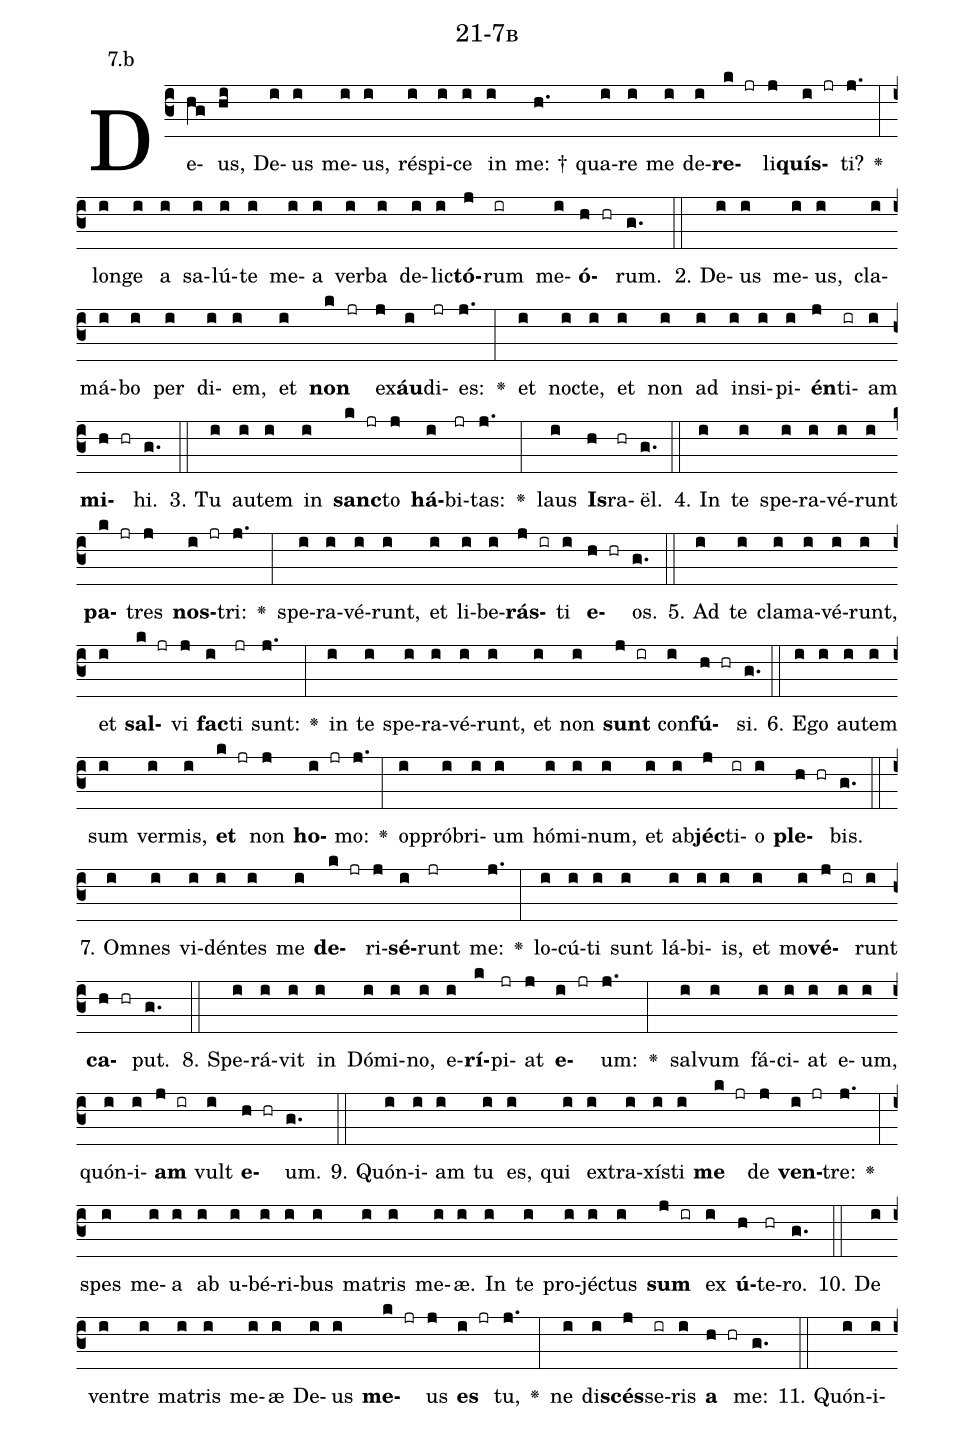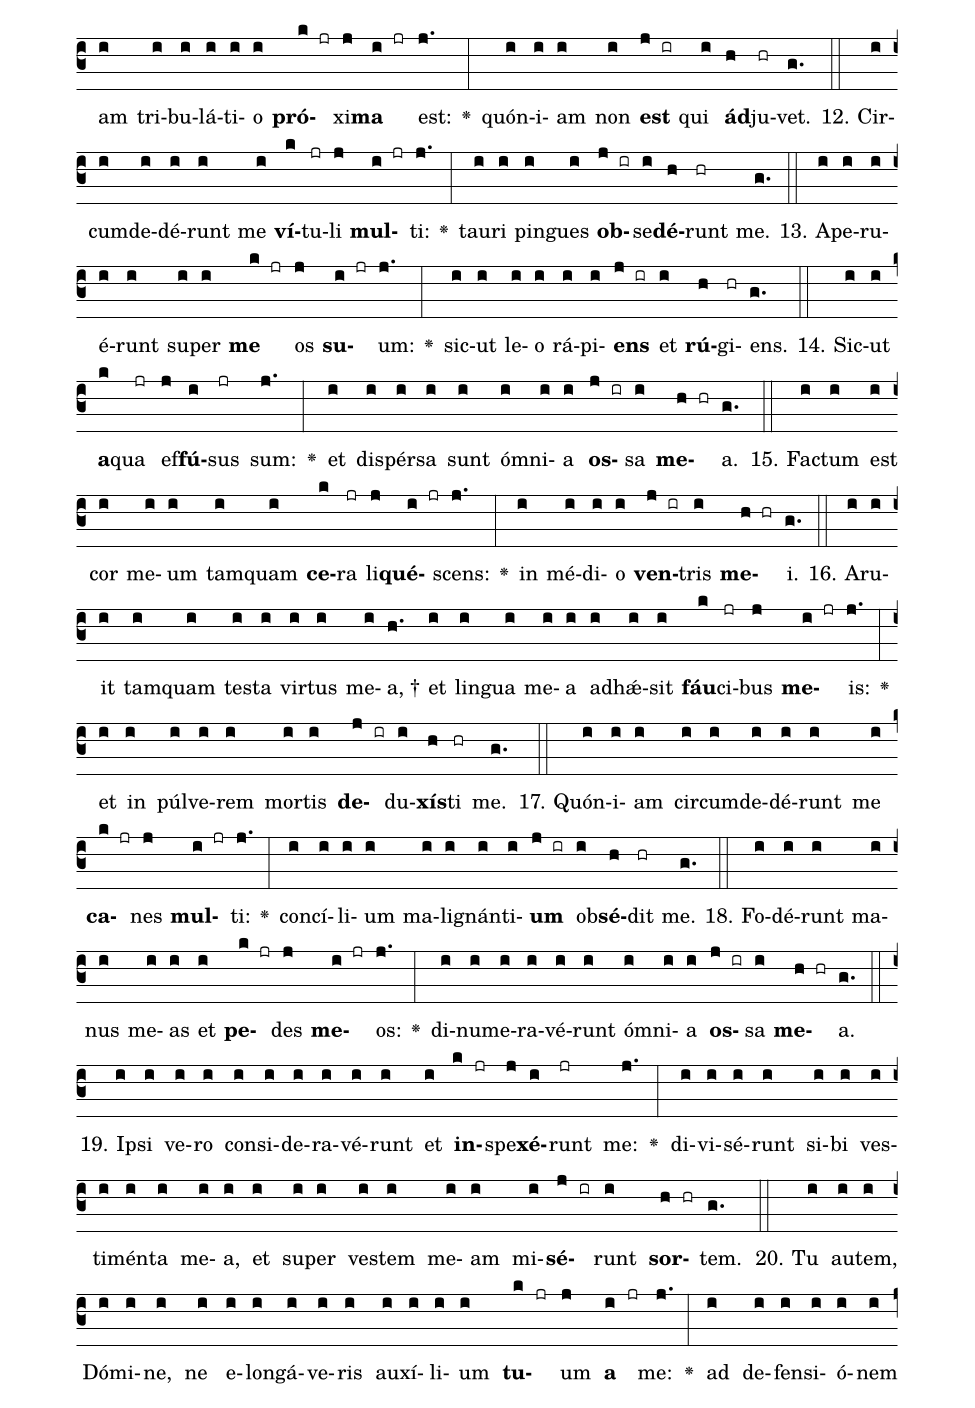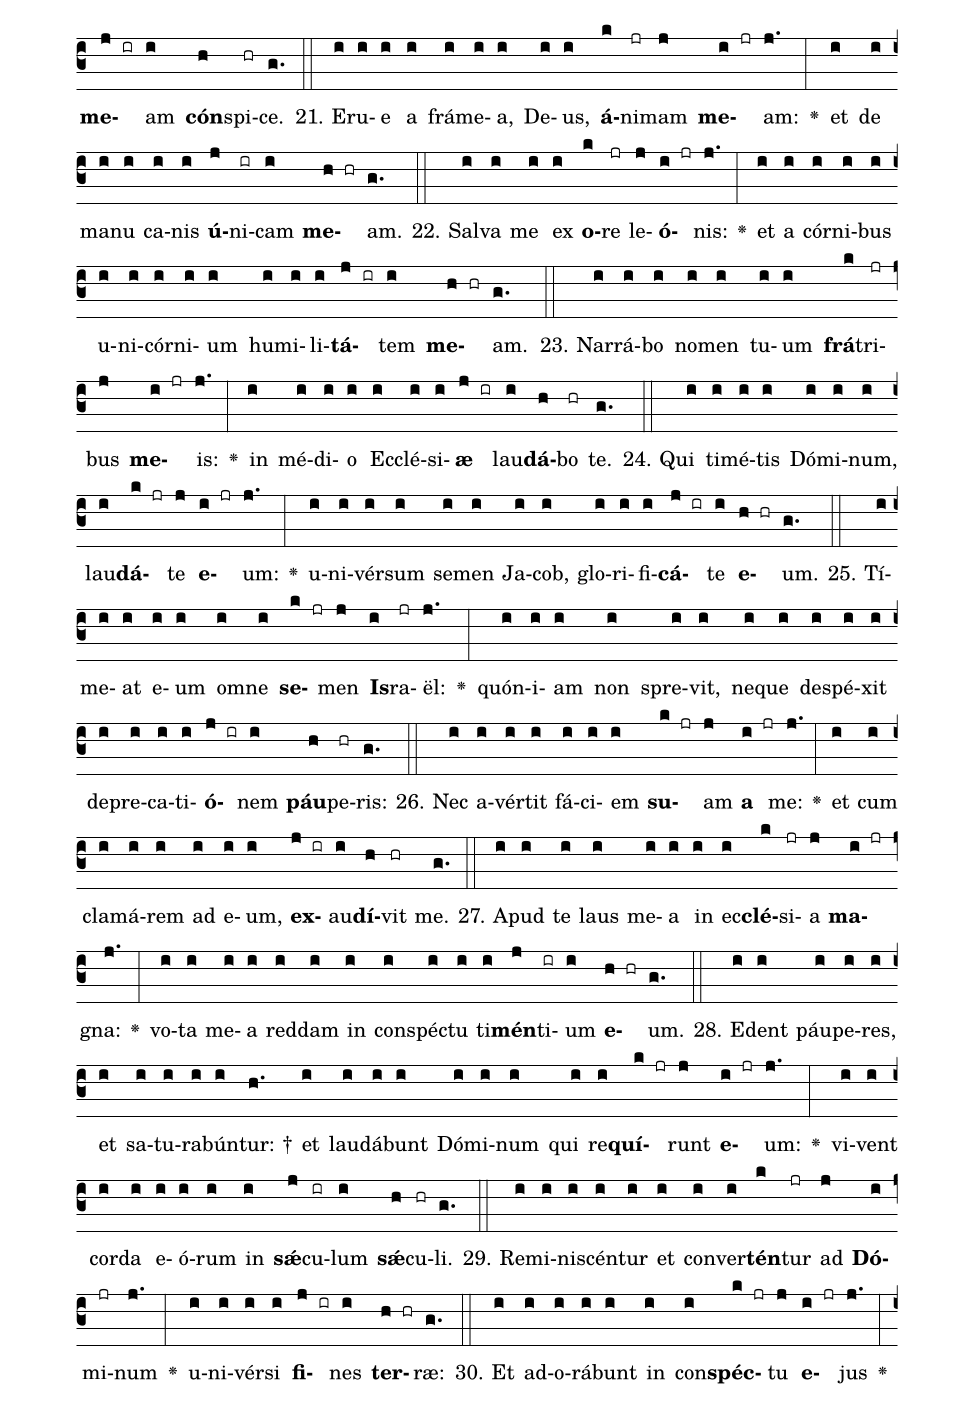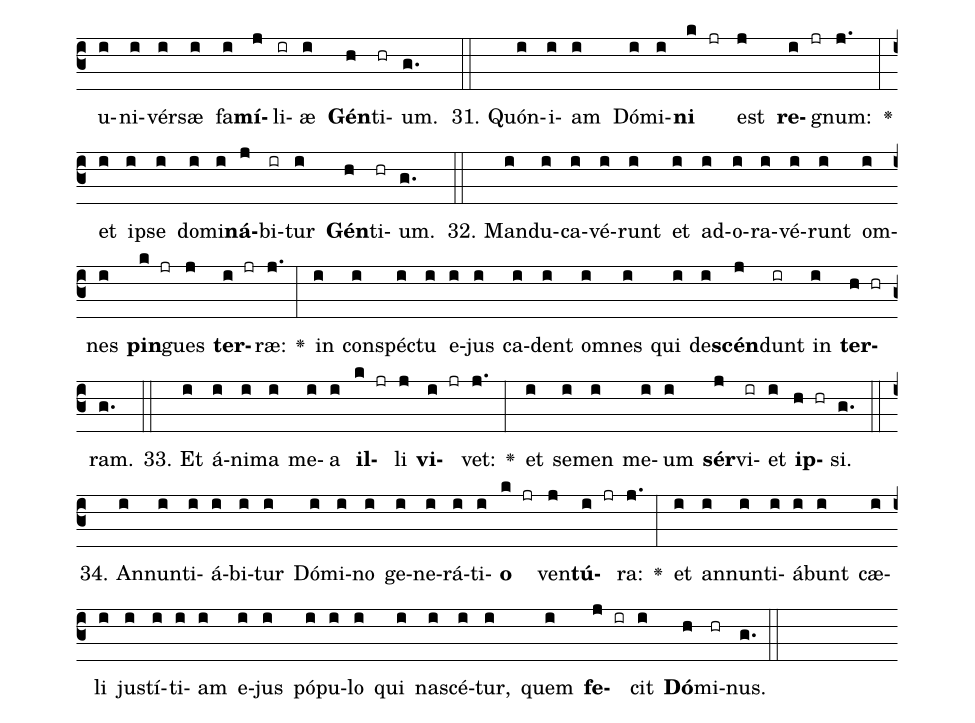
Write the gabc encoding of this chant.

name: 21-7b;
annotation: 7.b;
%%
(c3)De(hg)us,(hi) De(i)us(i) me(i)us,(i) ré(i)spi(i)ce(i) in(i) me: †(h.) qua(i)re(i) me(i) de(i)<b>re</b>(k jr)li(j)<b>quís</b>(i jr)ti?(j.) <v>\greheightstar</v>(:) lon(i)ge(i) a(i) sa(i)lú(i)te(i) me(i)a(i) ver(i)ba(i) de(i)lic(i)<b>tó</b>(j)rum(ir) me(i)<b>ó</b>(h hr)rum.(g.) (::)
2. De(i)us(i) me(i)us,(i) cla(i)má(i)bo(i) per(i) di(i)em,(i) et(i) <b>non</b>(k jr) ex(j)<b>áu</b>(i)di(jr)es:(j.) <v>\greheightstar</v>(:) et(i) noc(i)te,(i) et(i) non(i) ad(i) in(i)si(i)pi(i)<b>én</b>(j)ti(ir)am(i) <b>mi</b>(h hr)hi.(g.) (::)
3. Tu(i) au(i)tem(i) in(i) <b>sanc</b>(k jr)to(j) <b>há</b>(i)bi(jr)tas:(j.) <v>\greheightstar</v>(:) laus(i) <b>Is</b>(h)ra(hr)ël.(g.) (::)
4. In(i) te(i) spe(i)ra(i)vé(i)runt(i) <b>pa</b>(k jr)tres(j) <b>nos</b>(i jr)tri:(j.) <v>\greheightstar</v>(:) spe(i)ra(i)vé(i)runt,(i) et(i) li(i)be(i)<b>rás</b>(j ir)ti(i) <b>e</b>(h hr)os.(g.) (::)
5. Ad(i) te(i) cla(i)ma(i)vé(i)runt,(i) et(i) <b>sal</b>(k jr)vi(j) <b>fac</b>(i)ti(jr) sunt:(j.) <v>\greheightstar</v>(:) in(i) te(i) spe(i)ra(i)vé(i)runt,(i) et(i) non(i) <b>sunt</b>(j ir) con(i)<b>fú</b>(h hr)si.(g.) (::)
6. E(i)go(i) au(i)tem(i) sum(i) ver(i)mis,(i) <b>et</b>(k jr) non(j) <b>ho</b>(i jr)mo:(j.) <v>\greheightstar</v>(:) op(i)pró(i)bri(i)um(i) hó(i)mi(i)num,(i) et(i) ab(i)<b>jéc</b>(j)ti(ir)o(i) <b>ple</b>(h hr)bis.(g.) (::)
7. Om(i)nes(i) vi(i)dén(i)tes(i) me(i) <b>de</b>(k jr)ri(j)<b>sé</b>(i)runt(jr) me:(j.) <v>\greheightstar</v>(:) lo(i)cú(i)ti(i) sunt(i) lá(i)bi(i)is,(i) et(i) mo(i)<b>vé</b>(j ir)runt(i) <b>ca</b>(h hr)put.(g.) (::)
8. Spe(i)rá(i)vit(i) in(i) Dó(i)mi(i)no,(i) e(i)<b>rí</b>(k)pi(jr)at(j) <b>e</b>(i jr)um:(j.) <v>\greheightstar</v>(:) sal(i)vum(i) fá(i)ci(i)at(i) e(i)um,(i) quón(i)i(i)<b>am</b>(j ir) vult(i) <b>e</b>(h hr)um.(g.) (::)
9. Quón(i)i(i)am(i) tu(i) es,(i) qui(i) ex(i)tra(i)xís(i)ti(i) <b>me</b>(k jr) de(j) <b>ven</b>(i jr)tre:(j.) <v>\greheightstar</v>(:) spes(i) me(i)a(i) ab(i) u(i)bé(i)ri(i)bus(i) ma(i)tris(i) me(i)æ.(i) In(i) te(i) pro(i)jéc(i)tus(i) <b>sum</b>(j ir) ex(i) <b>ú</b>(h)te(hr)ro.(g.) (::)
10. De(i) ven(i)tre(i) ma(i)tris(i) me(i)æ(i) De(i)us(i) <b>me</b>(k jr)us(j) <b>es</b>(i jr) tu,(j.) <v>\greheightstar</v>(:) ne(i) di(i)<b>scés</b>(j)se(ir)ris(i) <b>a</b>(h hr) me:(g.) (::)
11. Quón(i)i(i)am(i) tri(i)bu(i)lá(i)ti(i)o(i) <b>pró</b>(k jr)xi(j)<b>ma</b>(i jr) est:(j.) <v>\greheightstar</v>(:) quón(i)i(i)am(i) non(i) <b>est</b>(j ir) qui(i) <b>ád</b>(h)ju(hr)vet.(g.) (::)
12. Cir(i)cum(i)de(i)dé(i)runt(i) me(i) <b>ví</b>(k)tu(jr)li(j) <b>mul</b>(i jr)ti:(j.) <v>\greheightstar</v>(:) tau(i)ri(i) pin(i)gues(i) <b>ob</b>(j ir)se(i)<b>dé</b>(h)runt(hr) me.(g.) (::)
13. A(i)pe(i)ru(i)é(i)runt(i) su(i)per(i) <b>me</b>(k jr) os(j) <b>su</b>(i jr)um:(j.) <v>\greheightstar</v>(:) sic(i)ut(i) le(i)o(i) rá(i)pi(i)<b>ens</b>(j ir) et(i) <b>rú</b>(h)gi(hr)ens.(g.) (::)
14. Sic(i)ut(i) <b>a</b>(k)qua(jr) ef(j)<b>fú</b>(i)sus(jr) sum:(j.) <v>\greheightstar</v>(:) et(i) di(i)spér(i)sa(i) sunt(i) óm(i)ni(i)a(i) <b>os</b>(j ir)sa(i) <b>me</b>(h hr)a.(g.) (::)
15. Fac(i)tum(i) est(i) cor(i) me(i)um(i) tam(i)quam(i) <b>ce</b>(k)ra(jr) li(j)<b>qué</b>(i jr)scens:(j.) <v>\greheightstar</v>(:) in(i) mé(i)di(i)o(i) <b>ven</b>(j ir)tris(i) <b>me</b>(h hr)i.(g.) (::)
16. A(i)ru(i)it(i) tam(i)quam(i) tes(i)ta(i) vir(i)tus(i) me(i)a, †(h.) et(i) lin(i)gua(i) me(i)a(i) ad(i)hǽ(i)sit(i) <b>fáu</b>(k)ci(jr)bus(j) <b>me</b>(i jr)is:(j.) <v>\greheightstar</v>(:) et(i) in(i) púl(i)ve(i)rem(i) mor(i)tis(i) <b>de</b>(j ir)du(i)<b>xís</b>(h)ti(hr) me.(g.) (::)
17. Quón(i)i(i)am(i) cir(i)cum(i)de(i)dé(i)runt(i) me(i) <b>ca</b>(k jr)nes(j) <b>mul</b>(i jr)ti:(j.) <v>\greheightstar</v>(:) con(i)cí(i)li(i)um(i) ma(i)li(i)gnán(i)ti(i)<b>um</b>(j ir) ob(i)<b>sé</b>(h)dit(hr) me.(g.) (::)
18. Fo(i)dé(i)runt(i) ma(i)nus(i) me(i)as(i) et(i) <b>pe</b>(k jr)des(j) <b>me</b>(i jr)os:(j.) <v>\greheightstar</v>(:) di(i)nu(i)me(i)ra(i)vé(i)runt(i) óm(i)ni(i)a(i) <b>os</b>(j ir)sa(i) <b>me</b>(h hr)a.(g.) (::)
19. Ip(i)si(i) ve(i)ro(i) con(i)si(i)de(i)ra(i)vé(i)runt(i) et(i) <b>in</b>(k jr)spe(j)<b>xé</b>(i)runt(jr) me:(j.) <v>\greheightstar</v>(:) di(i)vi(i)sé(i)runt(i) si(i)bi(i) ves(i)ti(i)mén(i)ta(i) me(i)a,(i) et(i) su(i)per(i) ves(i)tem(i) me(i)am(i) mi(i)<b>sé</b>(j ir)runt(i) <b>sor</b>(h hr)tem.(g.) (::)
20. Tu(i) au(i)tem,(i) Dó(i)mi(i)ne,(i) ne(i) e(i)lon(i)gá(i)ve(i)ris(i) au(i)xí(i)li(i)um(i) <b>tu</b>(k jr)um(j) <b>a</b>(i jr) me:(j.) <v>\greheightstar</v>(:) ad(i) de(i)fen(i)si(i)ó(i)nem(i) <b>me</b>(j ir)am(i) <b>cón</b>(h)spi(hr)ce.(g.) (::)
21. E(i)ru(i)e(i) a(i) frá(i)me(i)a,(i) De(i)us,(i) <b>á</b>(k)ni(jr)mam(j) <b>me</b>(i jr)am:(j.) <v>\greheightstar</v>(:) et(i) de(i) ma(i)nu(i) ca(i)nis(i) <b>ú</b>(j)ni(ir)cam(i) <b>me</b>(h hr)am.(g.) (::)
22. Sal(i)va(i) me(i) ex(i) <b>o</b>(k)re(jr) le(j)<b>ó</b>(i jr)nis:(j.) <v>\greheightstar</v>(:) et(i) a(i) cór(i)ni(i)bus(i) u(i)ni(i)cór(i)ni(i)um(i) hu(i)mi(i)li(i)<b>tá</b>(j ir)tem(i) <b>me</b>(h hr)am.(g.) (::)
23. Nar(i)rá(i)bo(i) no(i)men(i) tu(i)um(i) <b>frá</b>(k)tri(jr)bus(j) <b>me</b>(i jr)is:(j.) <v>\greheightstar</v>(:) in(i) mé(i)di(i)o(i) Ec(i)clé(i)si(i)<b>æ</b>(j ir) lau(i)<b>dá</b>(h)bo(hr) te.(g.) (::)
24. Qui(i) ti(i)mé(i)tis(i) Dó(i)mi(i)num,(i) lau(i)<b>dá</b>(k jr)te(j) <b>e</b>(i jr)um:(j.) <v>\greheightstar</v>(:) u(i)ni(i)vér(i)sum(i) se(i)men(i) Ja(i)cob,(i) glo(i)ri(i)fi(i)<b>cá</b>(j ir)te(i) <b>e</b>(h hr)um.(g.) (::)
25. Tí(i)me(i)at(i) e(i)um(i) om(i)ne(i) <b>se</b>(k jr)men(j) <b>Is</b>(i)ra(jr)ël:(j.) <v>\greheightstar</v>(:) quón(i)i(i)am(i) non(i) spre(i)vit,(i) ne(i)que(i) de(i)spé(i)xit(i) de(i)pre(i)ca(i)ti(i)<b>ó</b>(j ir)nem(i) <b>páu</b>(h)pe(hr)ris:(g.) (::)
26. Nec(i) a(i)vér(i)tit(i) fá(i)ci(i)em(i) <b>su</b>(k jr)am(j) <b>a</b>(i jr) me:(j.) <v>\greheightstar</v>(:) et(i) cum(i) cla(i)má(i)rem(i) ad(i) e(i)um,(i) <b>ex</b>(j ir)au(i)<b>dí</b>(h)vit(hr) me.(g.) (::)
27. A(i)pud(i) te(i) laus(i) me(i)a(i) in(i) ec(i)<b>clé</b>(k)si(jr)a(j) <b>ma</b>(i jr)gna:(j.) <v>\greheightstar</v>(:) vo(i)ta(i) me(i)a(i) red(i)dam(i) in(i) con(i)spéc(i)tu(i) ti(i)<b>mén</b>(j)ti(ir)um(i) <b>e</b>(h hr)um.(g.) (::)
28. E(i)dent(i) páu(i)pe(i)res,(i) et(i) sa(i)tu(i)ra(i)bún(i)tur: †(h.) et(i) lau(i)dá(i)bunt(i) Dó(i)mi(i)num(i) qui(i) re(i)<b>quí</b>(k jr)runt(j) <b>e</b>(i jr)um:(j.) <v>\greheightstar</v>(:) vi(i)vent(i) cor(i)da(i) e(i)ó(i)rum(i) in(i) <b>sǽ</b>(j)cu(ir)lum(i) <b>sǽ</b>(h)cu(hr)li.(g.) (::)
29. Re(i)mi(i)ni(i)scén(i)tur(i) et(i) con(i)ver(i)<b>tén</b>(k)tur(jr) ad(j) <b>Dó</b>(i)mi(jr)num(j.) <v>\greheightstar</v>(:) u(i)ni(i)vér(i)si(i) <b>fi</b>(j ir)nes(i) <b>ter</b>(h hr)ræ:(g.) (::)
30. Et(i) ad(i)o(i)rá(i)bunt(i) in(i) con(i)<b>spéc</b>(k jr)tu(j) <b>e</b>(i jr)jus(j.) <v>\greheightstar</v>(:) u(i)ni(i)vér(i)sæ(i) fa(i)<b>mí</b>(j)li(ir)æ(i) <b>Gén</b>(h)ti(hr)um.(g.) (::)
31. Quón(i)i(i)am(i) Dó(i)mi(i)<b>ni</b>(k jr) est(j) <b>re</b>(i jr)gnum:(j.) <v>\greheightstar</v>(:) et(i) ip(i)se(i) do(i)mi(i)<b>ná</b>(j)bi(ir)tur(i) <b>Gén</b>(h)ti(hr)um.(g.) (::)
32. Man(i)du(i)ca(i)vé(i)runt(i) et(i) ad(i)o(i)ra(i)vé(i)runt(i) om(i)nes(i) <b>pin</b>(k jr)gues(j) <b>ter</b>(i jr)ræ:(j.) <v>\greheightstar</v>(:) in(i) con(i)spéc(i)tu(i) e(i)jus(i) ca(i)dent(i) om(i)nes(i) qui(i) de(i)<b>scén</b>(j)dunt(ir) in(i) <b>ter</b>(h hr)ram.(g.) (::)
33. Et(i) á(i)ni(i)ma(i) me(i)a(i) <b>il</b>(k jr)li(j) <b>vi</b>(i jr)vet:(j.) <v>\greheightstar</v>(:) et(i) se(i)men(i) me(i)um(i) <b>sér</b>(j)vi(ir)et(i) <b>ip</b>(h hr)si.(g.) (::)
34. An(i)nun(i)ti(i)á(i)bi(i)tur(i) Dó(i)mi(i)no(i) ge(i)ne(i)rá(i)ti(i)<b>o</b>(k jr) ven(j)<b>tú</b>(i jr)ra:(j.) <v>\greheightstar</v>(:) et(i) an(i)nun(i)ti(i)á(i)bunt(i) cæ(i)li(i) jus(i)tí(i)ti(i)am(i) e(i)jus(i) pó(i)pu(i)lo(i) qui(i) na(i)scé(i)tur,(i) quem(i) <b>fe</b>(j ir)cit(i) <b>Dó</b>(h)mi(hr)nus.(g.) (::)
